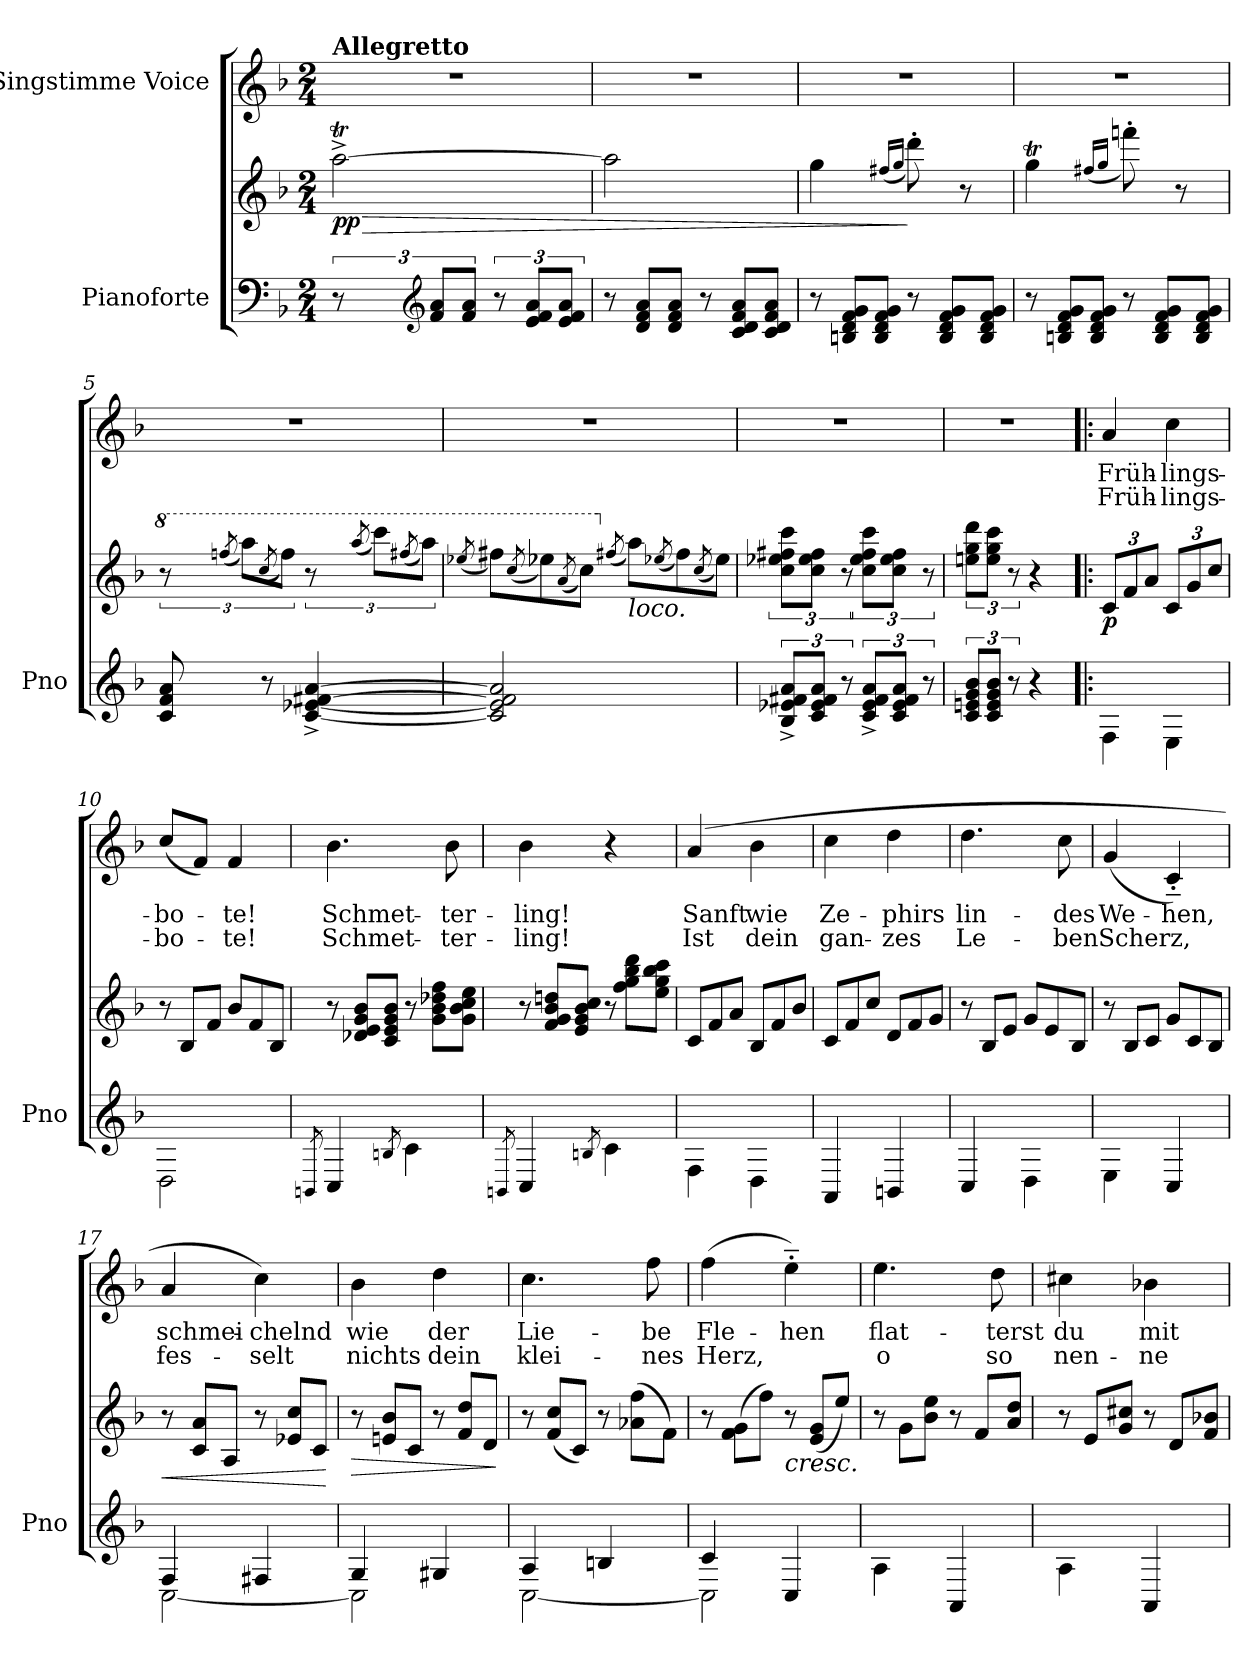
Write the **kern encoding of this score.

**kern	**kern	**dynam	**kern	**text	**text
*part2	*part2	*part2	*part1	*part1	*part1
*staff3	*staff2	*staff2/3	*staff1	*staff1	*staff1
*I"Pianoforte	*	*	*I"Singstimme Voice	*	*
*I'Pno	*	*	*	*	*
*clefF4	*clefG2	*	*clefG2	*	*
*k[b-]	*k[b-]	*	*k[b-]	*	*
*M2/4	*M2/4	*	*M2/4	*	*
=1	=1	=1	=1	=1	=1
!	!	!	!LO:TX:a:B:t=Allegretto	!	!
!	!	!LO:HP:b	!	!	!
!	!	!LO:DY:n=1:b	!	!	!
12r	[2aat^\	> pp	2r	.	.
*clefG2	*	*	*	*	*
12f/ 12a/L	.	.	.	.	.
12f/ 12a/J	.	.	.	.	.
12r	.	.	.	.	.
12e/ 12f/ 12a/L	.	.	.	.	.
12e/ 12f/ 12a/J	.	.	.	.	.
=2	=2	=2	=2	=2	=2
*Xtuplet	*	*	*	*	*
12r	2aa\]	.	2r	.	.
12d/ 12f/ 12a/L	.	.	.	.	.
12d/ 12f/ 12a/J	.	.	.	.	.
12r	.	.	.	.	.
12c/ 12d/ 12f/ 12a/L	.	.	.	.	.
12c/ 12d/ 12f/ 12a/J	.	.	.	.	.
=3	=3	=3	=3	=3	=3
12r	4ggTTT\	.	2r	.	.
12Bn/ 12d/ 12f/ 12g/L	.	.	.	.	.
12B/ 12d/ 12f/ 12g/J	.	.	.	.	.
.	(16qff#X/LL	.	.	.	.
.	16qgg/JJ	.	.	.	.
12r	8ddd'\)	]	.	.	.
12B/ 12d/ 12f/ 12g/L	.	.	.	.	.
.	8r	.	.	.	.
12B/ 12d/ 12f/ 12g/J	.	.	.	.	.
=4	=4	=4	=4	=4	=4
12r	4ggT\	.	2r	.	.
12Bn/ 12d/ 12f/ 12g/L	.	.	.	.	.
12B/ 12d/ 12f/ 12g/J	.	.	.	.	.
.	(16qff#X/LL	.	.	.	.
.	16qgg/JJ	.	.	.	.
12r	8fffn'\)	.	.	.	.
12B/ 12d/ 12f/ 12g/L	.	.	.	.	.
.	8r	.	.	.	.
12B/ 12d/ 12f/ 12g/J	.	.	.	.	.
!!LO:LB:g=z
=5	=5	=5	=5	=5	=5
*	*8va	*	*	*	*
8c/ 8f/ 8a/	12r	.	2r	.	.
.	(8qfffn/	.	.	.	.
.	12aaa\L)	.	.	.	.
8r	.	.	.	.	.
.	(8qccc/	.	.	.	.
.	12fff\J)	.	.	.	.
[4c/^> [4e-X/^> [4f#X/^> [4a/^>	12r	.	.	.	.
.	(8qaaa/	.	.	.	.
.	12cccc\L)	.	.	.	.
.	(8qfff#X/	.	.	.	.
.	12aaa\J)	.	.	.	.
!!LO:LB:g=z
=6	=6	=6	=6	=6	=6
.	(8qeee-X/	.	.	.	.
*	*Xtuplet	*	*	*	*
2c/] 2e-/] 2f#/] 2a/]	12fff#X\L)	.	2r	.	.
.	(8qccc/	.	.	.	.
.	12eee-X\)	.	.	.	.
.	(8qaa/	.	.	.	.
.	12ccc\J)	.	.	.	.
*	*X8va	*	*	*	*
.	(8qff#X/	.	.	.	.
!	!LO:TX:b:i:t=loco.	!	!	!	!
.	12aa\L)	.	.	.	.
.	(8qee-X/	.	.	.	.
.	12ff#\)	.	.	.	.
.	(8qcc/	.	.	.	.
.	12ee-\J)	.	.	.	.
=7	=7	=7	=7	=7	=7
*tuplet	*tuplet	*	*	*	*
12B-/^> 12e-X/^> 12f#X/^> 12a/^>L	12cc\ 12ee-X\ 12ff#X\ 12ccc\L	.	2r	.	.
12c/ 12e-/ 12f#/ 12a/J	12cc\ 12ee-\ 12ff#\J	.	.	.	.
12r	12r	.	.	.	.
12c/^> 12e-/^> 12f#/^> 12a/^>L	12cc\ 12ee-\ 12ff#\ 12ccc\L	.	.	.	.
12c/ 12e-/ 12f#/ 12a/J	12cc\ 12ee-\ 12ff#\J	.	.	.	.
12r	12r	.	.	.	.
=8	=8	=8	=8	=8	=8
12c/ 12en/ 12g/ 12b-/L	12een\ 12gg\ 12ddd\L	.	2r	.	.
12c/ 12e/ 12g/ 12b-/J	12ee\ 12gg\ 12ccc\J	.	.	.	.
12r	12r	.	.	.	.
4r	4r	.	.	.	.
=9!|:	=9!|:	=9!|:	=9!|:	=9!|:	=9!|:
!	!	!LO:DY:b	!	!LO:LY:b	!LO:LY:b
4F\	12c/L	p	4a/	Früh-	Früh-
.	12f/	.	.	.	.
.	12a/J	.	.	.	.
!	!	!	!	!LO:LY:b	!LO:LY:b
4E\	12c/L	.	4cc\	-lings-	-lings-
.	12g/	.	.	.	.
.	12cc/J	.	.	.	.
=10	=10	=10	=10	=10	=10
*	*Xtuplet	*	*	*	*
!	!	!	!	!LO:LY:b	!LO:LY:b
2D\	12r	.	(8cc/L	-bo-	-bo-
.	12B-/L	.	.	.	.
.	.	.	8f/J)	.	.
.	12f/J	.	.	.	.
!	!	!	!	!LO:LY:b	!LO:LY:b
.	12b-/L	.	4f/	-te!	-te!
.	12f/	.	.	.	.
.	12B-/J	.	.	.	.
!!LO:LB:g=z
=11	=11	=11	=11	=11	=11
8qBBn/	.	.	.	.	.
!	!	!	!	!LO:LY:b	!LO:LY:b
4C/	12r	.	4.b-\	Schmet-	Schmet-
.	12d-X/ 12e/ 12g/ 12b-/L	.	.	.	.
.	12c/ 12e/ 12g/ 12b-/J	.	.	.	.
8qBn/	.	.	.	.	.
4c\	12r	.	.	.	.
.	12g\ 12b-\ 12dd-X\ 12ff\L	.	.	.	.
!	!	!	!	!LO:LY:b	!LO:LY:b
.	.	.	8b-\	-ter-	-ter-
.	12g\ 12b-\ 12cc\ 12ee\J	.	.	.	.
!!LO:PB:g=z
=12	=12	=12	=12	=12	=12
8qBBn/	.	.	.	.	.
!	!	!	!	!LO:LY:b	!LO:LY:b
4C/	12r	.	4b-\	-ling!	-ling!
.	12f/ 12g/ 12b-/ 12ddn/L	.	.	.	.
.	12e/ 12g/ 12b-/ 12cc/J	.	.	.	.
8qBn/	.	.	.	.	.
4c\	12r	.	4r	.	.
.	12ff\ 12gg\ 12bb-\ 12ddd\L	.	.	.	.
.	12ee\ 12gg\ 12bb-\ 12ccc\J	.	.	.	.
=13	=13	=13	=13	=13	=13
!	!	!	!	!LO:LY:b	!LO:LY:b
4F\	12c/L	.	(4a/	Sanft	Ist
.	12f/	.	.	.	.
.	12a/J	.	.	.	.
!	!	!	!	!LO:LY:b	!LO:LY:b
4D\	12B-/L	.	4b-\	wie	dein
.	12f/	.	.	.	.
.	12b-/J	.	.	.	.
=14	=14	=14	=14	=14	=14
!	!	!	!	!LO:LY:b	!LO:LY:b
4AA/	12c/L	.	4cc\	Ze-	gan-
.	12f/	.	.	.	.
.	12cc/J	.	.	.	.
!	!	!	!	!LO:LY:b	!LO:LY:b
4BBn/	12d/L	.	4dd\	-phirs	-zes
.	12f/	.	.	.	.
.	12g/J	.	.	.	.
=15	=15	=15	=15	=15	=15
!	!	!	!	!LO:LY:b	!LO:LY:b
4C/	12r	.	4.dd\	lin-	Le-
.	12B-/L	.	.	.	.
.	12e/J	.	.	.	.
4D\	12g/L	.	.	.	.
.	12e/	.	.	.	.
!	!	!	!	!LO:LY:b	!LO:LY:b
.	.	.	8cc\	-des	-ben
.	12B-/J	.	.	.	.
=16	=16	=16	=16	=16	=16
!	!	!	!	!LO:LY:b	!LO:LY:b
4E\	12r	.	(4g/	We-	Scherz,
.	12B-/L	.	.	.	.
.	12c/J	.	.	.	.
!	!	!	!	!LO:LY:b	!
4C/	12g/L	.	4c'~/)	-hen,	.
.	12c/	.	.	.	.
.	12B-/J	.	.	.	.
!!LO:LB:g=z
=17	=17	=17	=17	=17	=17
*^	*	*	*	*	*
!	!	!	!LO:HP:b	!	!LO:LY:b	!LO:LY:b
4F/	[2C\	12r	<	4a/	schmei-	fes-
.	.	12c/ 12a/L	.	.	.	.
.	.	12A/J	.	.	.	.
!	!	!	!	!	!LO:LY:b	!LO:LY:b
4F#X/	.	12r	.	4cc\)	-chelnd	-selt
.	.	12e-X/ 12cc/L	.	.	.	.
.	.	12c/J	.	.	.	.
*v	*v	*	*	*	*	*
.	.	[	.	.	.
=18	=18	=18	=18	=18	=18
*^	*	*	*	*	*
!	!	!	!LO:HP:b	!	!LO:LY:b	!LO:LY:b
4G/	2C\]	12r	>	4b-\	wie	nichts
.	.	12en/ 12b-/L	.	.	.	.
.	.	12c/J	.	.	.	.
!	!	!	!	!	!LO:LY:b	!LO:LY:b
4G#X/	.	12r	.	4dd\	der	dein
.	.	12f/ 12dd/L	.	.	.	.
.	.	12d/J	.	.	.	.
*v	*v	*	*	*	*	*
.	.	]	.	.	.
!!LO:LB:g=z
=19	=19	=19	=19	=19	=19
*^	*	*	*	*	*
!	!	!	!	!	!LO:LY:b	!LO:LY:b
4A/	[2C\	12r	.	4.cc\	Lie-	klei-
.	.	(12f/ 12cc/L	.	.	.	.
.	.	12c/J)	.	.	.	.
4Bn/	.	12r	.	.	.	.
.	.	(12a-X\ 12ff\L	.	.	.	.
!	!	!	!	!	!LO:LY:b	!LO:LY:b
.	.	.	.	8ff\	-be	-nes
.	.	12f\J)	.	.	.	.
=20	=20	=20	=20	=20	=20	=20
!	!	!	!	!	!LO:LY:b	!LO:LY:b
4c/	2C\]	12r	.	(4ff\	Fle-	Herz,
.	.	(12f\ 12g\L	.	.	.	.
.	.	12ff\J)	.	.	.	.
!	!	!LO:TX:b:i:t=cresc.	!	!	!	!
!	!	!	!	!	!LO:LY:b	!
4C/	.	12r	.	4ee'~\)	-hen	.
.	.	(12e/ 12g/L	.	.	.	.
.	.	12ee/J)	.	.	.	.
*v	*v	*	*	*	*	*
=21	=21	=21	=21	=21	=21
!	!	!	!	!LO:LY:b	!LO:LY:b
4A\	12r	.	4.ee\	flat-	o
.	12g\L	.	.	.	.
.	12b-\ 12ee\J	.	.	.	.
4AA/	12r	.	.	.	.
.	12f/L	.	.	.	.
!	!	!	!	!LO:LY:b	!LO:LY:b
.	.	.	8dd\	-terst	so
.	12a/ 12dd/J	.	.	.	.
=22	=22	=22	=22	=22	=22
!	!	!	!	!LO:LY:b	!LO:LY:b
4A\	12r	.	4cc#X\	du	nen-
.	12e/L	.	.	.	.
.	12g/ 12cc#X/J	.	.	.	.
!	!	!	!	!LO:LY:b	!LO:LY:b
4AA/	12r	.	4b-X\	mit	-ne
.	12d/L	.	.	.	.
.	12f/ 12b-X/J	.	.	.	.
=	=	=	=	=	=
*-	*-	*-	*-	*-	*-
